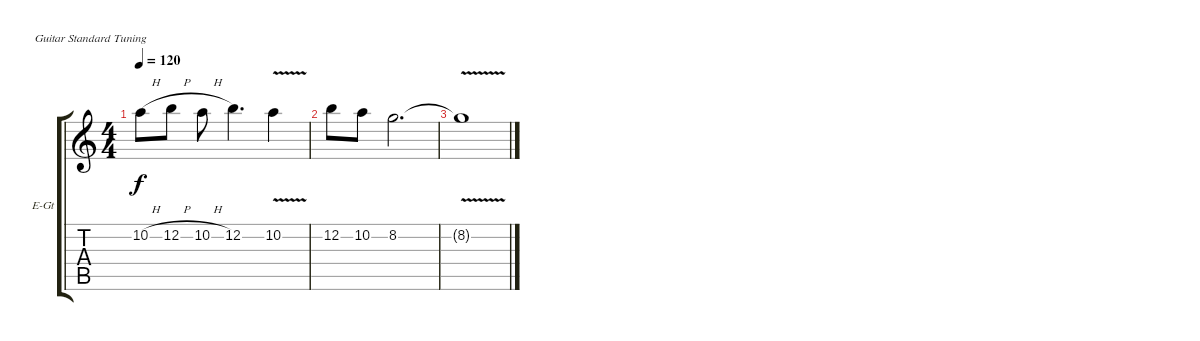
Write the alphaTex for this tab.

\defaultSystemsLayout 4
\bracketExtendMode groupsimilarinstruments
\firstSystemTrackNameOrientation horizontal
\otherSystemsTrackNameOrientation horizontal
\track ("Extra Guitar #2" "E-Gt") {instrument distortionguitar}
\staff {score tabs}
\tuning (E4 B3 G3 D3 A2 E2)
\ts (4 4)
\tempo 120
\clef g2
\ks c
10.2{h}.8{dy f} 12.2{h}.8 10.2{h}.8 12.2.4{d} 10.2{v}.4 |
12.2.8 10.2.8 8.2.2{d} |
8.2{v t}.1
